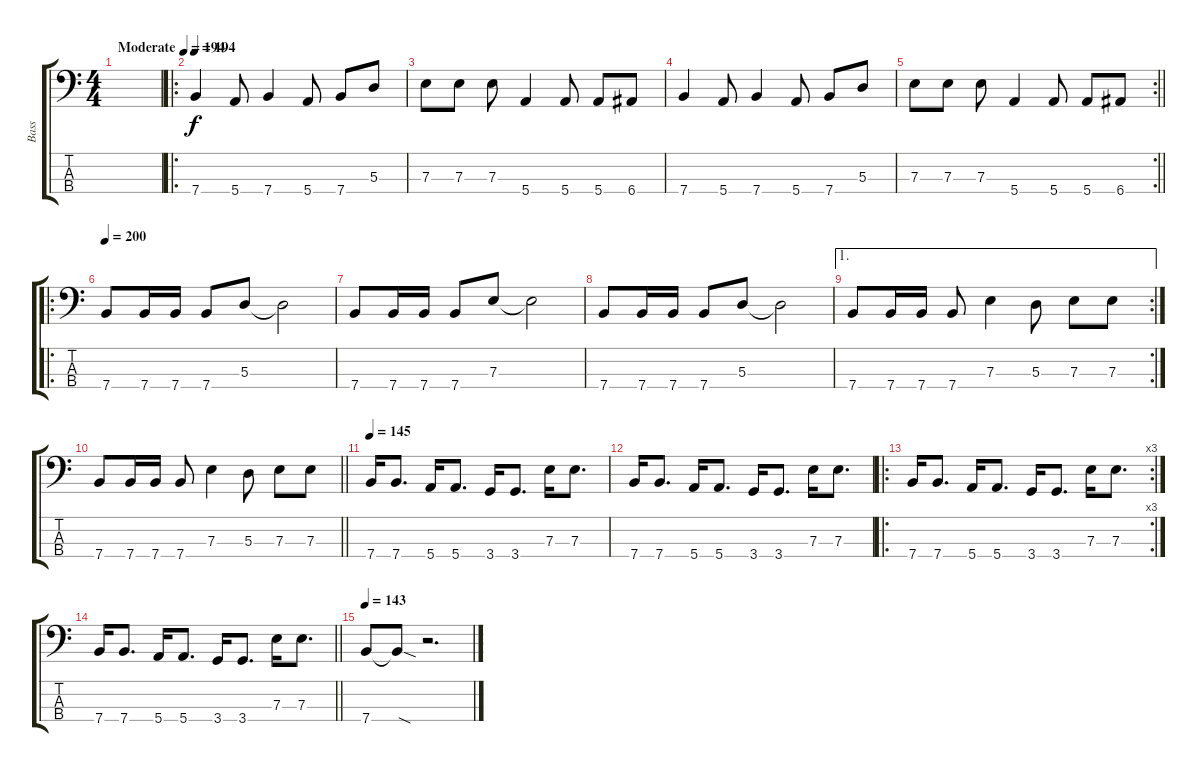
\track ("Bass" "Bass") {instrument electricbasspick}
\staff {score tabs}
\tuning (G2 D2 A1 E1) {hide}
\ts (4 4)
\tempo (194 "Moderate")
\tempo 230
\tempo (194 "Moderate")
\clef f4
\ks c
|
\ro
\tempo 194
7.4.4 5.4.8 7.4.4 5.4.8 7.4.8 5.3.8 |
7.3.8 7.3.8 7.3.8 5.4.4 5.4.8 5.4.8 6.4.8 |
7.4.4 5.4.8 7.4.4 5.4.8 7.4.8 5.3.8 |
\rc 2
\barLineRight lightlight
7.3.8 7.3.8 7.3.8 5.4.4 5.4.8 5.4.8 6.4.8 |
\ro
\section ("" "")
\tempo 200
7.4.8 7.4.16 7.4.16 7.4.8 5.3.8 5.3{t}.2 |
7.4.8 7.4.16 7.4.16 7.4.8 7.3.8 7.3{t}.2 |
7.4.8 7.4.16 7.4.16 7.4.8 5.3.8 5.3{t}.2 |
\ae 1
\rc 2
7.4.8 7.4.16 7.4.16 7.4.8 7.3.4 5.3.8 7.3.8 7.3.8 |
\barLineRight lightlight
7.4.8 7.4.16 7.4.16 7.4.8 7.3.4 5.3.8 7.3.8 7.3.8 |
\section ("" "")
\tempo 145
7.4.16 7.4.8{d} 5.4.16 5.4.8{d} 3.4.16 3.4.8{d} 7.3.16 7.3.8{d} |
7.4.16 7.4.8{d} 5.4.16 5.4.8{d} 3.4.16 3.4.8{d} 7.3.16 7.3.8{d} |
\ro
\rc 3
7.4.16 7.4.8{d} 5.4.16 5.4.8{d} 3.4.16 3.4.8{d} 7.3.16 7.3.8{d} |
\barLineRight lightlight
7.4.16 7.4.8{d} 5.4.16 5.4.8{d} 3.4.16 3.4.8{d} 7.3.16 7.3.8{d} |
\section ("" "")
\tempo 143
7.4.8 7.4{sod t}.8 r.2{d}
